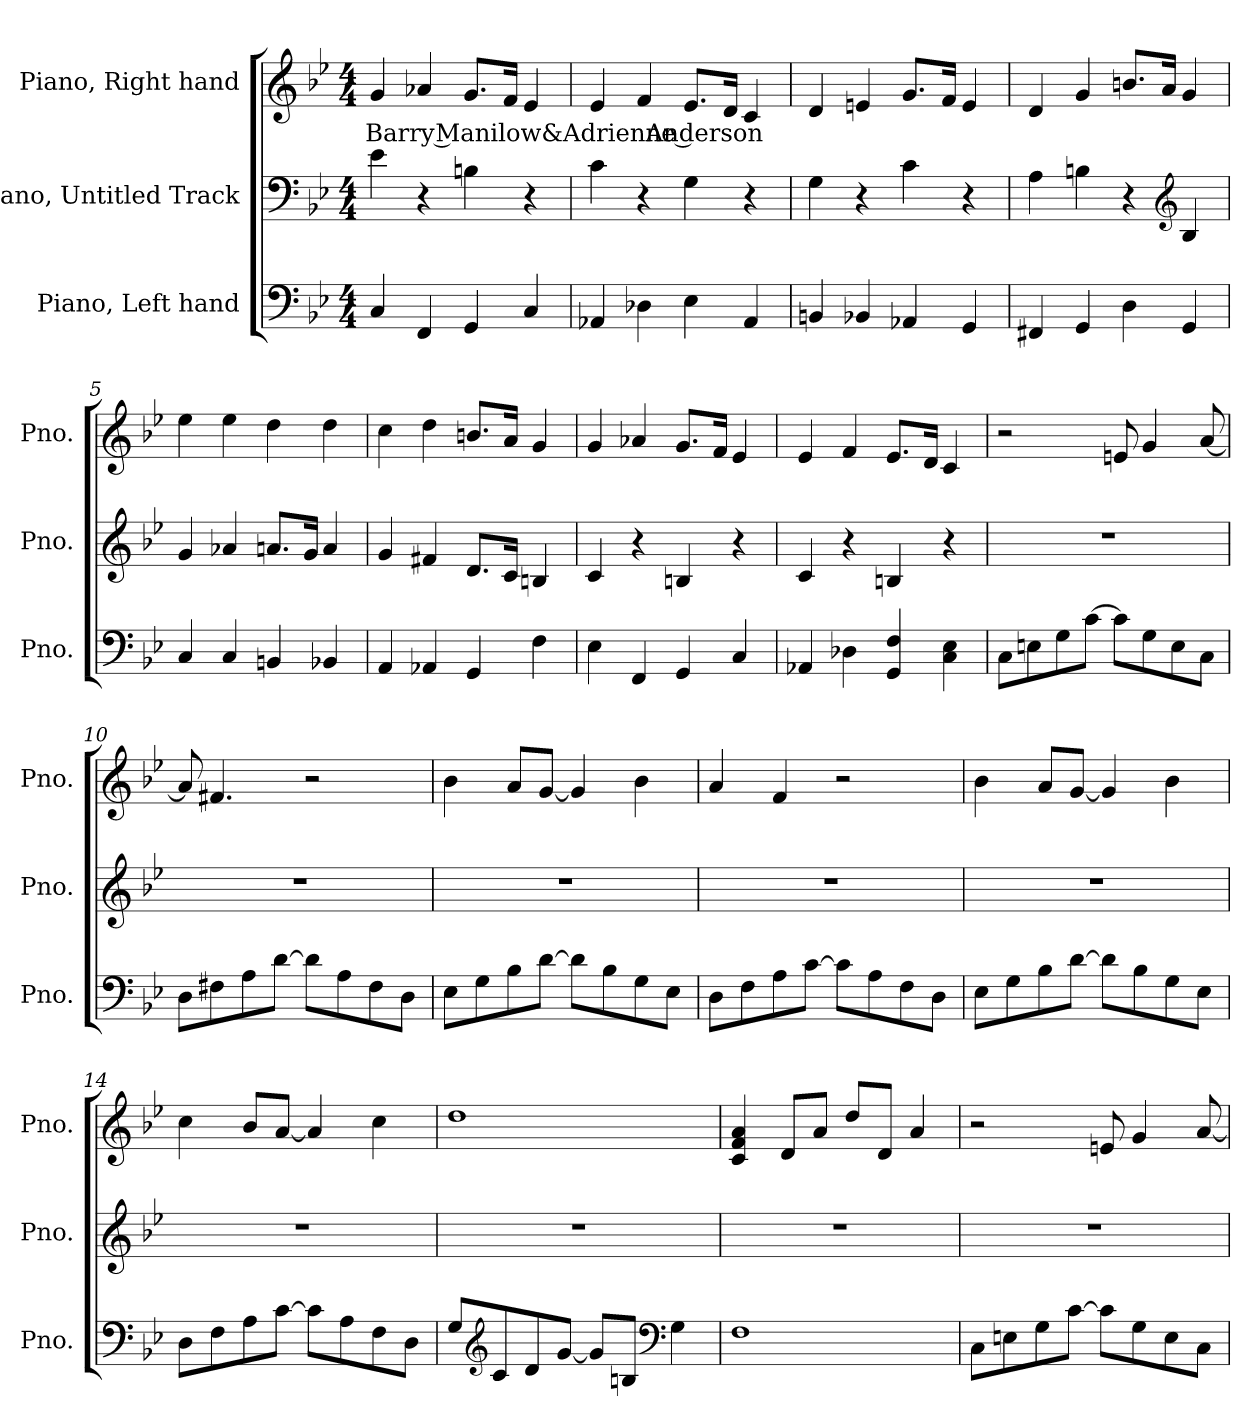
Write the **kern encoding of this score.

**kern	**kern	**kern	**text
*part3	*part2	*part1	*part1
*staff3	*staff2	*staff1	*staff1
*I"Piano, Left hand	*I"Piano, Untitled Track	*I"Piano, Right hand	*
*I'Pno.	*I'Pno.	*I'Pno.	*
*clefF4	*clefF4	*clefG2	*
*k[b-e-]	*k[b-e-]	*k[b-e-]	*
*M4/4	*M4/4	*M4/4	*
*MM70	*MM70	*MM70	*
=1	=1	=1	=1
!	!	!	!LO:LY:b
4C/	4e-\	4g/	Barry Manilow&Adrienne Anderson
4FF/	4r	4a-X/	.
4GG/	4Bn\	8.g/L	.
.	.	16f/Jk	.
4C/	4r	4e-/	.
=2	=2	=2	=2
4AA-X/	4c\	4e-/	.
4D-X\	4r	4f/	.
4E-\	4G\	8.e-/L	.
.	.	16d/Jk	.
4AA-/	4r	4c/	.
!!LO:LB:g=z
=3	=3	=3	=3
4BBn/	4G\	4d/	.
4BB-X/	4r	4en/	.
4AA-X/	4c\	8.g/L	.
.	.	16f/Jk	.
4GG/	4r	4e/	.
=4	=4	=4	=4
4FF#X/	4A\	4d/	.
4GG/	4Bn\	4g/	.
4D\	4r	8.bn/L	.
.	.	16a/Jk	.
*	*clefG2	*	*
4GG/	4B/	4g/	.
=5	=5	=5	=5
4C/	4g/	4ee-\	.
4C/	4a-X/	4ee-\	.
4BBn/	8.an/L	4dd\	.
.	16g/Jk	.	.
4BB-X/	4a/	4dd\	.
=6	=6	=6	=6
4AA/	4g/	4cc\	.
4AA-X/	4f#X/	4dd\	.
4GG/	8.d/L	8.bn/L	.
.	16c/Jk	16a/Jk	.
4F\	4Bn/	4g/	.
=7	=7	=7	=7
4E-\	4c/	4g/	.
4FF/	4r	4a-X/	.
4GG/	4Bn/	8.g/L	.
.	.	16f/Jk	.
4C/	4r	4e-/	.
!!LO:LB:g=z
=8	=8	=8	=8
4AA-X/	4c/	4e-/	.
4D-X\	4r	4f/	.
4GG/ 4F/	4Bn/	8.e-/L	.
.	.	16d/Jk	.
4C\ 4E-\	4r	4c/	.
=9	=9	=9	=9
8C\L	1r	2r	.
8En\	.	.	.
8G\	.	.	.
[8c\J	.	.	.
8c\L]	.	8en/	.
8G\	.	4g/	.
8E\	.	.	.
8C\J	.	[8a/	.
=10	=10	=10	=10
8D\L	1r	8a/]	.
8F#X\	.	4.f#X/	.
8A\	.	.	.
[8d\J	.	.	.
8d\L]	.	2r	.
8A\	.	.	.
8F#\	.	.	.
8D\J	.	.	.
=11	=11	=11	=11
8E-\L	1r	4b-\	.
8G\	.	.	.
8B-\	.	8a/L	.
[8d\J	.	[8g/J	.
8d\L]	.	4g/]	.
8B-\	.	.	.
8G\	.	4b-\	.
8E-\J	.	.	.
!!LO:LB:g=z
=12	=12	=12	=12
8D\L	1r	4a/	.
8F\	.	.	.
8A\	.	4f/	.
[8c\J	.	.	.
8c\L]	.	2r	.
8A\	.	.	.
8F\	.	.	.
8D\J	.	.	.
=13	=13	=13	=13
8E-\L	1r	4b-\	.
8G\	.	.	.
8B-\	.	8a/L	.
[8d\J	.	[8g/J	.
8d\L]	.	4g/]	.
8B-\	.	.	.
8G\	.	4b-\	.
8E-\J	.	.	.
=14	=14	=14	=14
8D\L	1r	4cc\	.
8F\	.	.	.
8A\	.	8b-/L	.
[8c\J	.	[8a/J	.
8c\L]	.	4a/]	.
8A\	.	.	.
8F\	.	4cc\	.
8D\J	.	.	.
=15	=15	=15	=15
8G/L	1r	1dd	.
*clefG2	*	*	*
8c/	.	.	.
8d/	.	.	.
[8g/J	.	.	.
8g/L]	.	.	.
8Bn/J	.	.	.
*clefF4	*	*	*
4G\	.	.	.
!!LO:PB:g=z
=16	=16	=16	=16
1F	1r	4c/ 4f/ 4a/	.
.	.	8d/L	.
.	.	8a/J	.
.	.	8dd/L	.
.	.	8d/J	.
.	.	4a/	.
=17	=17	=17	=17
8C\L	1r	2r	.
8En\	.	.	.
8G\	.	.	.
[8c\J	.	.	.
8c\L]	.	8en/	.
8G\	.	4g/	.
8E\	.	.	.
8C\J	.	[8a/	.
=	=	=	=
*-	*-	*-	*-
